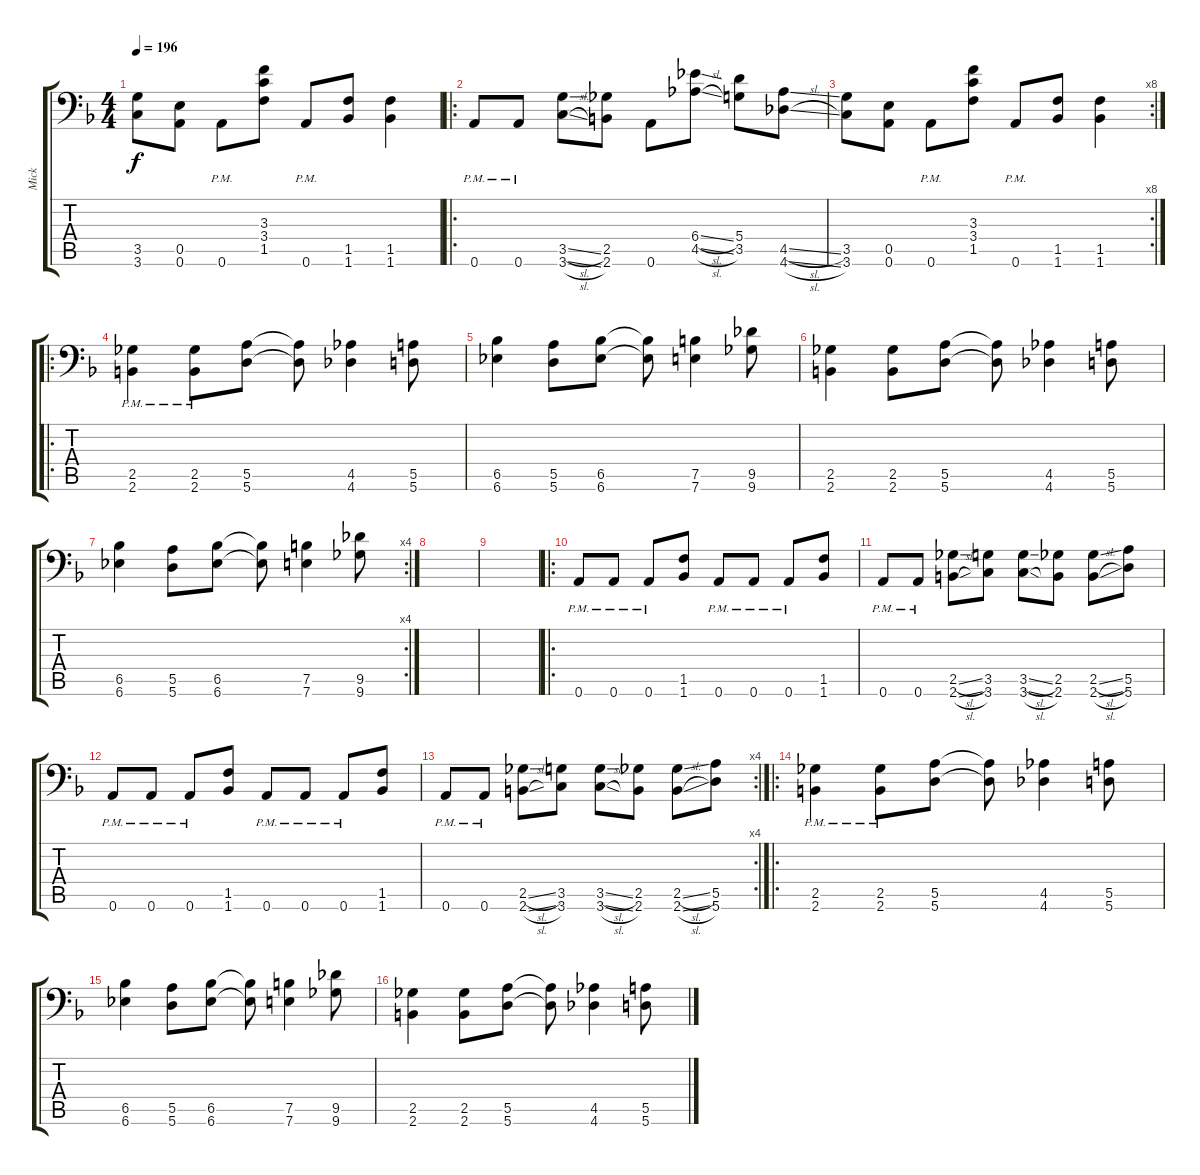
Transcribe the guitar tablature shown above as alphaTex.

\track ("Mick" "Mick") {instrument distortionguitar}
\staff {score tabs}
\tuning (B3 Gb3 D3 A2 E2 A1) {hide}
\ts (4 4)
\tempo 196
\clef f4
\ks dminor
(3.5 3.6).8{dy f} (0.5 0.6).8 0.6{pm}.8 (3.3 3.4 1.5).8 0.6{pm}.8 (1.5 1.6).8 (1.5 1.6).4 |
\ro
0.6{pm}.8 0.6{pm}.8 (3.5{sl} 3.6{sl}).8 (2.5 2.6).8 0.6.8 (6.4{sl} 4.5{sl}).8 (5.4 3.5).8 (4.5{sl} 4.6{sl}).8 |
\rc 8
(3.5 3.6).8 (0.5 0.6).8 0.6{pm}.8 (3.3 3.4 1.5).8 0.6{pm}.8 (1.5 1.6).8 (1.5 1.6).4 |
\ro
(2.5{pm} 2.6{pm}).4 (2.5{pm} 2.6{pm}).8 (5.5 5.6).8 (5.5{t} 5.6{t}).8 (4.5 4.6).4 (5.5 5.6).8 |
(6.5 6.6).4 (5.5 5.6).8 (6.5 6.6).8 (6.5{t} 6.6{t}).8 (7.5 7.6).4 (9.5 9.6).8 |
(2.5 2.6).4 (2.5 2.6).8 (5.5 5.6).8 (5.5{t} 5.6{t}).8 (4.5 4.6).4 (5.5 5.6).8 |
\rc 4
(6.5 6.6).4 (5.5 5.6).8 (6.5 6.6).8 (6.5{t} 6.6{t}).8 (7.5 7.6).4 (9.5 9.6).8 |
|
|
\ro
0.6{pm}.8 0.6{pm}.8 0.6{pm}.8 (1.5 1.6).8 0.6{pm}.8 0.6{pm}.8 0.6{pm}.8 (1.5 1.6).8 |
0.6{pm}.8 0.6{pm}.8 (2.5{sl} 2.6{sl}).8 (3.5 3.6).8 (3.5{sl} 3.6{sl}).8 (2.5 2.6).8 (2.5{sl} 2.6{sl}).8 (5.5 5.6).8 |
0.6{pm}.8 0.6{pm}.8 0.6{pm}.8 (1.5 1.6).8 0.6{pm}.8 0.6{pm}.8 0.6{pm}.8 (1.5 1.6).8 |
\rc 4
0.6{pm}.8 0.6{pm}.8 (2.5{sl} 2.6{sl}).8 (3.5 3.6).8 (3.5{sl} 3.6{sl}).8 (2.5 2.6).8 (2.5{sl} 2.6{sl}).8 (5.5 5.6).8 |
\ro
(2.5{pm} 2.6{pm}).4 (2.5{pm} 2.6{pm}).8 (5.5 5.6).8 (5.5{t} 5.6{t}).8 (4.5 4.6).4 (5.5 5.6).8 |
(6.5 6.6).4 (5.5 5.6).8 (6.5 6.6).8 (6.5{t} 6.6{t}).8 (7.5 7.6).4 (9.5 9.6).8 |
(2.5 2.6).4 (2.5 2.6).8 (5.5 5.6).8 (5.5{t} 5.6{t}).8 (4.5 4.6).4 (5.5 5.6).8
